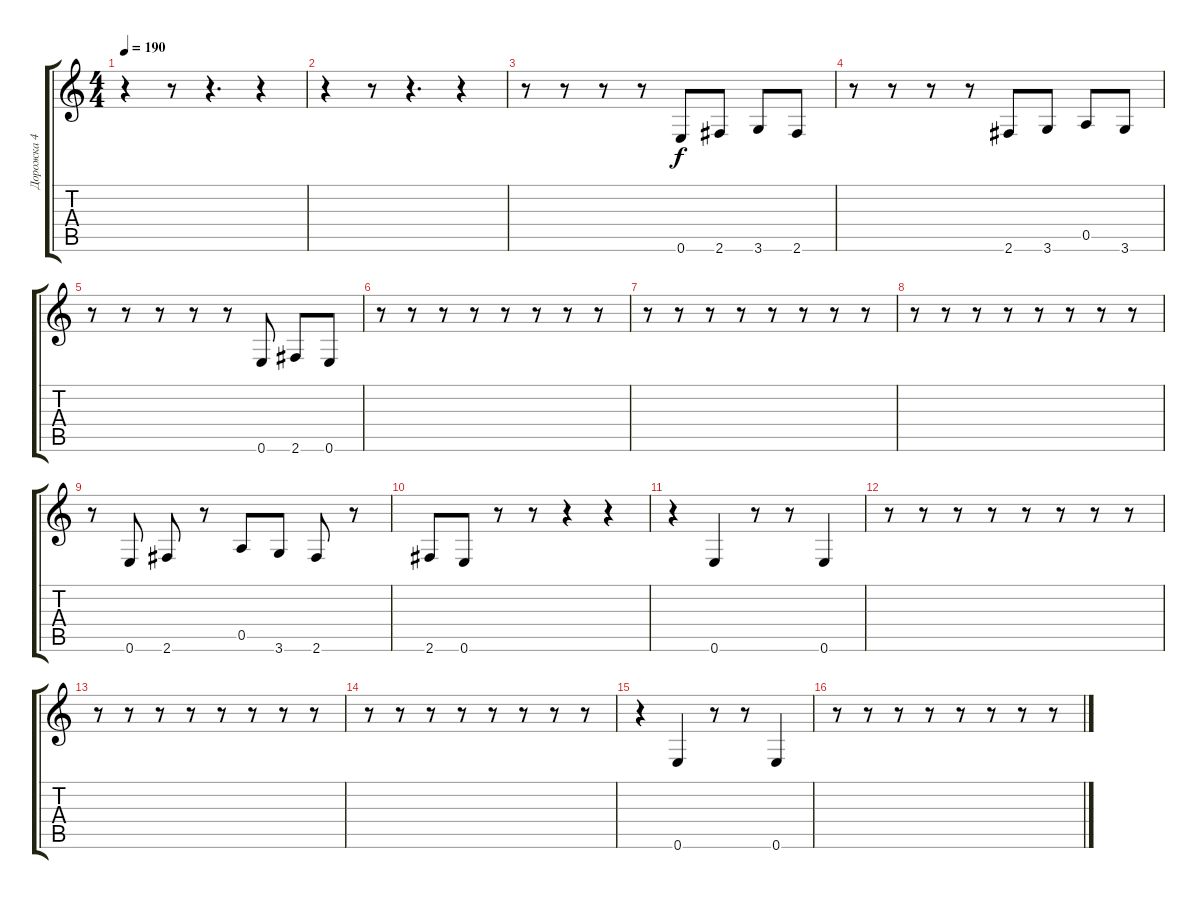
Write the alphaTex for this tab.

\track ("Дорожка 4" "Дорожка 4") {instrument electricbasspick}
\staff {score tabs}
\tuning (E4 B3 G3 D3 A2 E2) {hide}
\ts (4 4)
\tempo 190
\clef g2
\ks c
r.4{dy f} r.8 r.4{d} r.4 |
r.4 r.8 r.4{d} r.4 |
r.8 r.8 r.8 r.8 0.6.8 2.6.8 3.6.8 2.6.8 |
r.8 r.8 r.8 r.8 2.6.8 3.6.8 0.5.8 3.6.8 |
r.8 r.8 r.8 r.8 r.8 0.6.8 2.6.8 0.6.8 |
r.8 r.8 r.8 r.8 r.8 r.8 r.8 r.8 |
r.8 r.8 r.8 r.8 r.8 r.8 r.8 r.8 |
r.8 r.8 r.8 r.8 r.8 r.8 r.8 r.8 |
r.8 0.6.8 2.6.8 r.8 0.5.8 3.6.8 2.6.8 r.8 |
2.6.8 0.6.8 r.8 r.8 r.4 r.4 |
r.4 0.6.4 r.8 r.8 0.6.4 |
r.8 r.8 r.8 r.8 r.8 r.8 r.8 r.8 |
r.8 r.8 r.8 r.8 r.8 r.8 r.8 r.8 |
r.8 r.8 r.8 r.8 r.8 r.8 r.8 r.8 |
r.4 0.6.4 r.8 r.8 0.6.4 |
r.8 r.8 r.8 r.8 r.8 r.8 r.8 r.8
